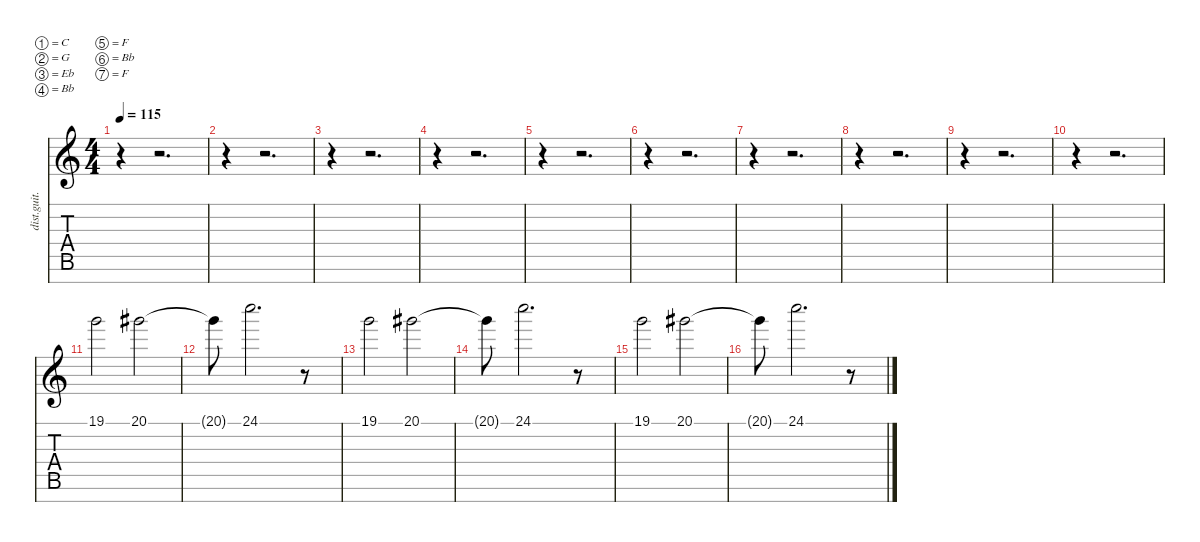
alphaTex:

\defaultSystemsLayout 4
\hideDynamics
\bracketExtendMode nobrackets
\track ("Ambience Octave" "dist.guit.") {instrument distortionguitar}
\staff {score tabs}
\tuning (C4 G3 Eb3 Bb2 F2 Bb1 F1)
\ts (4 4)
\tempo 115
\clef g2
\ks c
r.4{dy f} r.2{d} |
r.4 r.2{d} |
r.4 r.2{d} |
r.4 r.2{d} |
r.4 r.2{d} |
r.4 r.2{d} |
r.4 r.2{d} |
r.4 r.2{d} |
r.4 r.2{d} |
r.4 r.2{d} |
19.1.2 20.1{acc #}.2 |
20.1{t acc #}.8 24.1.2{d} r.8 |
19.1.2 20.1{acc #}.2 |
20.1{t acc #}.8 24.1.2{d} r.8 |
19.1.2 20.1{acc #}.2 |
20.1{t acc #}.8 24.1.2{d} r.8
